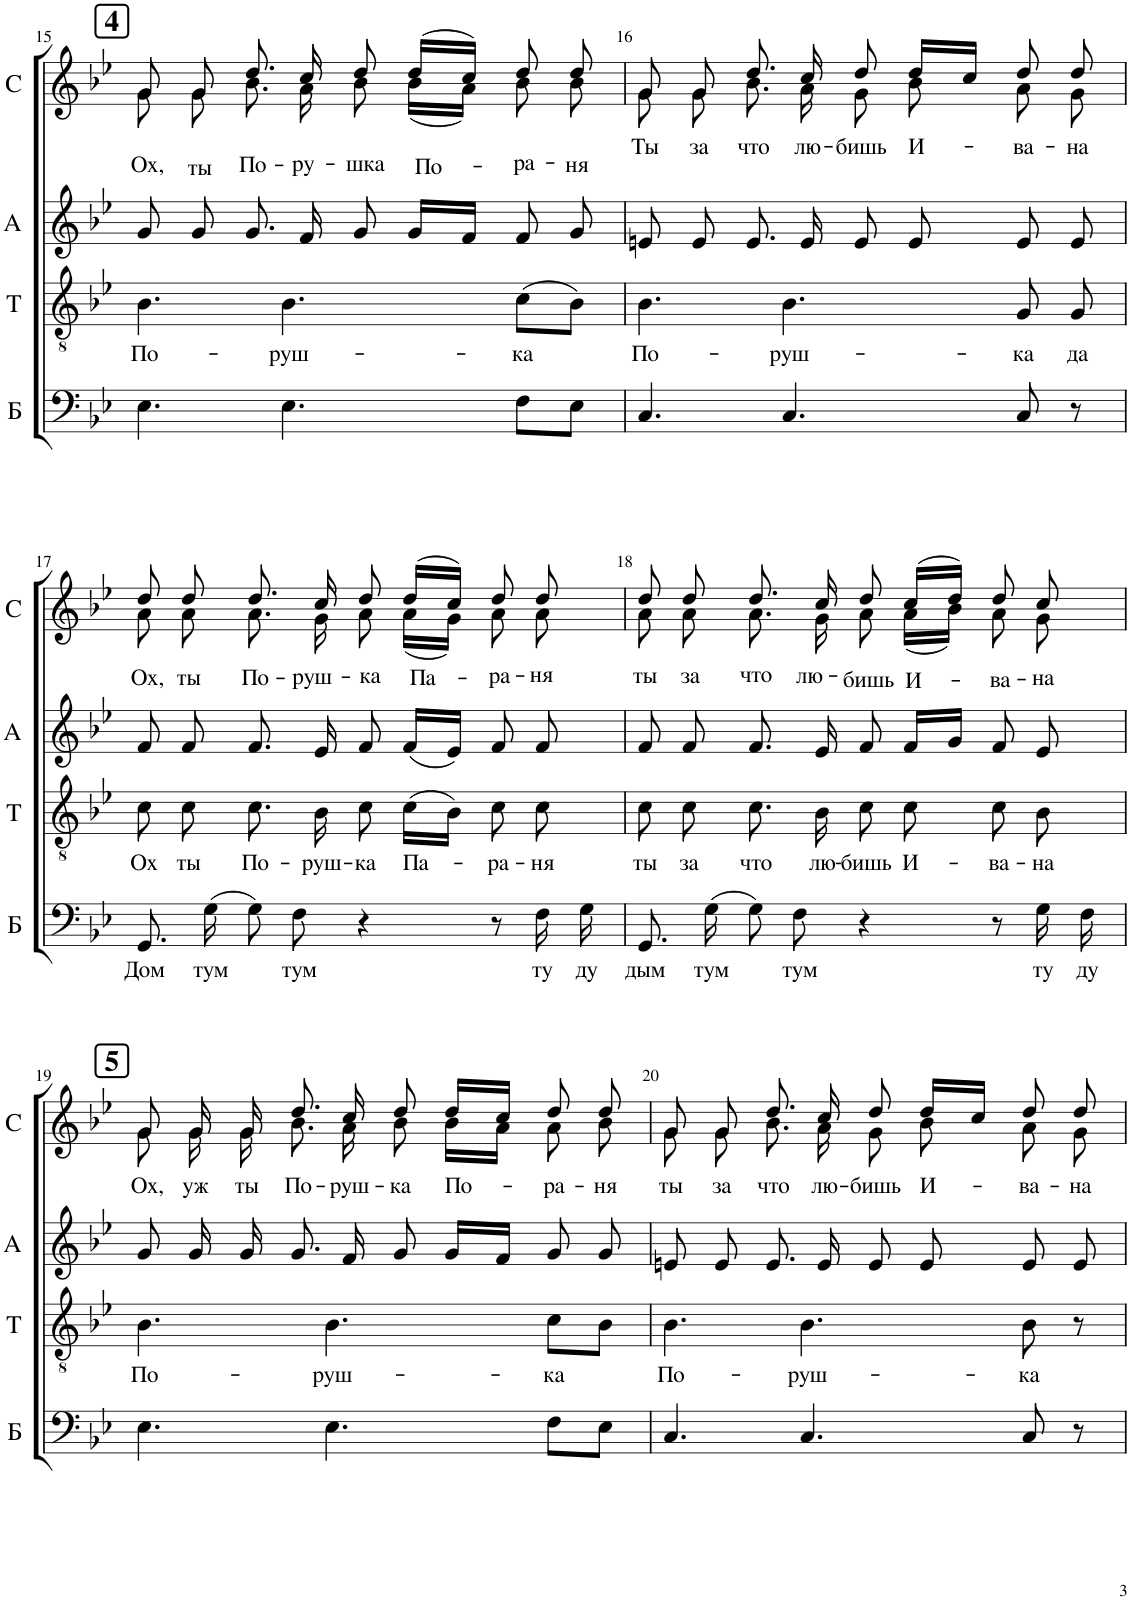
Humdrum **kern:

**kern	**text	**kern	**text	**kern	**kern	**text
*part4	*part4	*part3	*part3	*part2	*part1	*part1
*staff4	*staff4	*staff3	*staff3	*staff2	*staff1	*staff1
*I"Бас	*	*I"Тенор	*	*I"Альт	*I"Сопрано	*
!!LO:PB:g=z
*clefF4	*	*clefGv2	*	*clefG2	*clefG2	*
*k[b-e-]	*	*k[b-e-]	*	*k[b-e-]	*k[b-e-]	*
*M4/4	*	*M4/4	*	*M4/4	*M4/4	*
*met(c)	*	*met(c)	*	*met(c)	*met(c)	*
!!LO:REH:place=s1:a:B:cj:fs=14:t=4
=15	=15	=15	=15	=15	=15	=15
!	!	!	!LO:LY:b	!	!	!LO:LY:b
*	*	*	*	*	*^	*
4.E-\	.	4.B-\	По-	8g/	8g/	8g\	Ох,
!	!	!	!	!	!	!	!LO:LY:b
.	.	.	.	8g/	8g/	8g\	ты
!	!	!	!	!	!	!	!LO:LY:b
.	.	.	.	8.g/	8.dd/	8.b-\	По-
!	!	!	!LO:LY:b	!	!	!	!
4.E-\	.	4.B-\	-руш-	.	.	.	.
!	!	!	!	!	!	!	!LO:LY:b
.	.	.	.	16f/	16cc/	16a\	-ру-
!	!	!	!	!	!	!	!LO:LY:b
.	.	.	.	8g/	8dd/	8b-\	-шка
!	!	!	!	!	!	!	!LO:LY:b
.	.	.	.	16g/LL	(16dd/LL	(16b-\LL	По-
.	.	.	.	16f/JJ	16cc/JJ)	16a\JJ)	.
!	!	!	!LO:LY:b	!	!	!	!LO:LY:b
8F\L	.	(8c\L	ка	8f/	8dd/	8b-\	-ра-
!	!	!	!	!	!	!	!LO:LY:b
8E-\J	.	8B-\J)	.	8g/	8dd/	8b-\	-ня
=16	=16	=16	=16	=16	=16	=16	=16
!	!	!	!LO:LY:b	!	!	!	!LO:LY:b
4.C/	.	4.B-\	По-	8en/	8g/	8g\	Ты
!	!	!	!	!	!	!	!LO:LY:b
.	.	.	.	8e/	8g/	8g\	за
!	!	!	!	!	!	!	!LO:LY:b
.	.	.	.	8.e/	8.dd/	8.b-\	что
!	!	!	!LO:LY:b	!	!	!	!
4.C/	.	4.B-\	-руш-	.	.	.	.
!	!	!	!	!	!	!	!LO:LY:b
.	.	.	.	16e/	16cc/	16a\	лю-
!	!	!	!	!	!	!	!LO:LY:b
.	.	.	.	8e/	8dd/	8g\	-бишь
!	!	!	!	!	!	!	!LO:LY:b
.	.	.	.	8e/	16dd/LL	8b-\	И-
.	.	.	.	.	16cc/JJ	.	.
!	!	!	!LO:LY:b	!	!	!	!LO:LY:b
8C/	.	8G/	-ка	8e/	8dd/	8a\	-ва-
!	!	!	!LO:LY:b	!	!	!	!LO:LY:b
8r	.	8G/	да	8e/	8dd/	8g\	-на
!!LO:LB:g=z	!!
=17	=17	=17	=17	=17	=17	=17	=17
!	!LO:LY:b	!	!LO:LY:b	!	!	!	!LO:LY:b
8.GG/	Дом	8c\	Ох	8f/	8dd/	8a\	Ох,
!	!	!	!LO:LY:b	!	!	!	!LO:LY:b
.	.	8c\	ты	8f/	8dd/	8a\	ты
!	!LO:LY:b	!	!	!	!	!	!
(16G\	тум	.	.	.	.	.	.
!	!	!	!LO:LY:b	!	!	!	!LO:LY:b
8G\)	.	8.c\	По-	8.f/	8.dd/	8.a\	По-
!	!LO:LY:b	!	!	!	!	!	!
8F\	тум	.	.	.	.	.	.
!	!	!	!LO:LY:b	!	!	!	!LO:LY:b
.	.	16B-\	-руш-	16e-/	16cc/	16g\	-руш-
!	!	!	!LO:LY:b	!	!	!	!LO:LY:b
4r	.	8c\	-ка	8f/	8dd/	8a\	-ка
!	!	!	!LO:LY:b	!	!	!	!LO:LY:b
.	.	(16c\LL	Па-	(16f/LL	(16dd/LL	(16a\LL	Па-
.	.	16B-\JJ)	.	16e-/JJ)	16cc/JJ)	16g\JJ)	.
!	!	!	!LO:LY:b	!	!	!	!LO:LY:b
8r	.	8c\	-ра-	8f/	8dd/	8a\	-ра-
!	!LO:LY:b	!	!LO:LY:b	!	!	!	!LO:LY:b
16F\	ту	8c\	-ня	8f/	8dd/	8a\	-ня
!	!LO:LY:b	!	!	!	!	!	!
16G\	ду	.	.	.	.	.	.
=18	=18	=18	=18	=18	=18	=18	=18
!	!LO:LY:b	!	!LO:LY:b	!	!	!	!LO:LY:b
8.GG/	дым	8c\	ты	8f/	8dd/	8a\	ты
!	!	!	!LO:LY:b	!	!	!	!LO:LY:b
.	.	8c\	за	8f/	8dd/	8a\	за
!	!LO:LY:b	!	!	!	!	!	!
(16G\	тум	.	.	.	.	.	.
!	!	!	!LO:LY:b	!	!	!	!LO:LY:b
8G\)	.	8.c\	что	8.f/	8.dd/	8.a\	что
!	!LO:LY:b	!	!	!	!	!	!
8F\	тум	.	.	.	.	.	.
!	!	!	!LO:LY:b	!	!	!	!LO:LY:b
.	.	16B-\	лю-	16e-/	16cc/	16g\	лю-
!	!	!	!LO:LY:b	!	!	!	!LO:LY:b
4r	.	8c\	-бишь	8f/	8dd/	8a\	-бишь
!	!	!	!LO:LY:b	!	!	!	!LO:LY:b
.	.	8c\	И-	16f/LL	(16cc/LL	(16a\LL	И-
.	.	.	.	16g/JJ	16dd/JJ)	16b-\JJ)	.
!	!	!	!LO:LY:b	!	!	!	!LO:LY:b
8r	.	8c\	-ва-	8f/	8dd/	8a\	-ва-
!	!LO:LY:b	!	!LO:LY:b	!	!	!	!LO:LY:b
16G\	ту	8B-\	-на	8e-/	8cc/	8g\	-на
!	!LO:LY:b	!	!	!	!	!	!
16F\	ду	.	.	.	.	.	.
!!LO:LB:g=z	!!
!!LO:REH:place=s1:a:B:cj:fs=14:t=5	!!
=19	=19	=19	=19	=19	=19	=19	=19
!	!	!	!LO:LY:b	!	!	!	!LO:LY:b
4.E-\	.	4.B-\	По-	8g/	8g/	8g\	Ох,
!	!	!	!	!	!	!	!LO:LY:b
.	.	.	.	16g/	16g/	16g\	уж
!	!	!	!	!	!	!	!LO:LY:b
.	.	.	.	16g/	16g/	16g\	ты
!	!	!	!	!	!	!	!LO:LY:b
.	.	.	.	8.g/	8.dd/	8.b-\	По-
!	!	!	!LO:LY:b	!	!	!	!
4.E-\	.	4.B-\	-руш-	.	.	.	.
!	!	!	!	!	!	!	!LO:LY:b
.	.	.	.	16f/	16cc/	16a\	-руш-
!	!	!	!	!	!	!	!LO:LY:b
.	.	.	.	8g/	8dd/	8b-\	-ка
!	!	!	!	!	!	!	!LO:LY:b
.	.	.	.	16g/LL	16dd/LL	16b-\LL	По-
.	.	.	.	16f/JJ	16cc/JJ	16a\JJ	.
!	!	!	!LO:LY:b	!	!	!	!LO:LY:b
8F\L	.	8c\L	-ка	8g/	8dd/	8a\	-ра-
!	!	!	!	!	!	!	!LO:LY:b
8E-\J	.	8B-\J	.	8g/	8dd/	8b-\	-ня
=20	=20	=20	=20	=20	=20	=20	=20
!	!	!	!LO:LY:b	!	!	!	!LO:LY:b
4.C/	.	4.B-\	По-	8en/	8g/	8g\	ты
!	!	!	!	!	!	!	!LO:LY:b
.	.	.	.	8e/	8g/	8g\	за
!	!	!	!	!	!	!	!LO:LY:b
.	.	.	.	8.e/	8.dd/	8.b-\	что
!	!	!	!LO:LY:b	!	!	!	!
4.C/	.	4.B-\	-руш-	.	.	.	.
!	!	!	!	!	!	!	!LO:LY:b
.	.	.	.	16e/	16cc/	16a\	лю-
!	!	!	!	!	!	!	!LO:LY:b
.	.	.	.	8e/	8dd/	8g\	-бишь
!	!	!	!	!	!	!	!LO:LY:b
.	.	.	.	8e/	16dd/LL	8b-\	И-
.	.	.	.	.	16cc/JJ	.	.
!	!	!	!LO:LY:b	!	!	!	!LO:LY:b
8C/	.	8B-\	-ка	8e/	8dd/	8a\	-ва-
!	!	!	!	!	!	!	!LO:LY:b
8r	.	8r	.	8e/	8dd/	8g\	-на
*	*	*	*	*	*v	*v	*
=	=	=	=	=	=	=
*-	*-	*-	*-	*-	*-	*-
